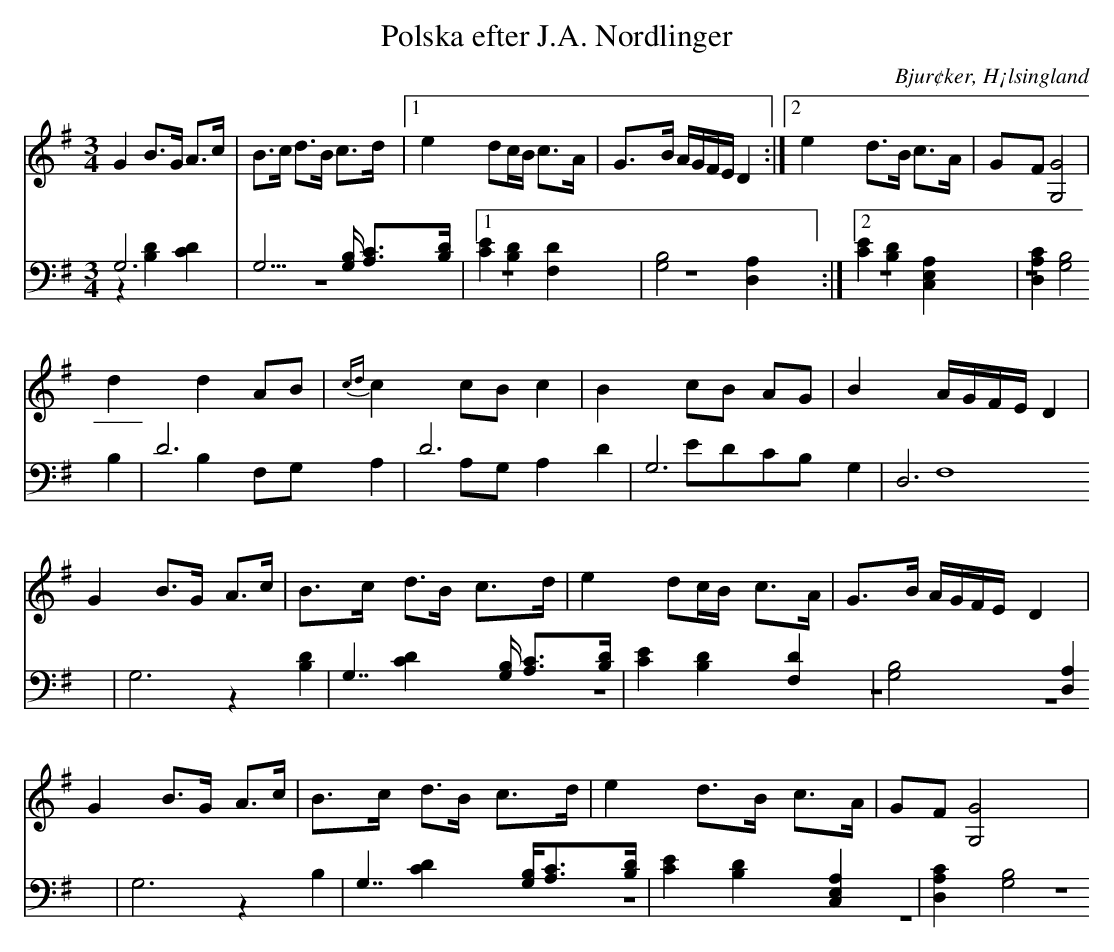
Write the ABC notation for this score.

X:1
T: Polska efter J.A. Nordlinger
O: Bjur¢ker, H¡lsingland
M: 3/4
L: 1/8
K: G
V:1
V:2
V:3 merge
V:1
G2 B>G A>c|B>c d>B c>d |1 e2 dc/B/ c>A| G>B A/G/F/E/ D2:|2 e2 d>B c>A|GF [G4G,4]  |
 d2 d2 AB|{c2/3d2/3}c2 cB c2|B2 cB AG|B2 A/G/F/E/ D2 |
G2 B>G A>c|B>c d>B c>d |e2 dc/B/ c>A|G>B A/G/F/E/ D2 |
G2 B>G A>c |B>c d>B c>d|e2 d>B c>A|GF [G,4G4] |
V:2 clef=bass
 G,6|G,9/2 [G,/B,/] [A,C]>[B,D]|1 [C2E2] [B,2D2] [F,2D2]| [G,4B,4] [D,2A,2]:|2 [C2E2] [B,2D2] [C,2E,2A,2]| [D,2A,2C2] [G,4B,4]|
D6 |D6 |G,6|D,6 |
G,6 | G,7/2 [G,/B,/] [A,C]>[B,D]| [C2E2] [B,2D2] [F,2D2]| [G,4B,4] [D,2A,2]|
G,6 |G,7/2 [G,/B,/][A,C]>[B,D]|[C2E2] [B,2D2] [C,2E,2A,2]|[D,2A,2C2] [G,4B,4] |
V:3 clef=bass
z2 [B,2D2] [C2D2]| z6|1 z6| z6:|2 z6|  z6|
B,2 B,2 F,G, |A,2 A,G, A,2 |D2 EDCB,|G,2 F,8 |
z2 [B,2D2] [C2D2]| z6 |z6 |z6|
z2 B,2 [C2D2] |z6|z6|z6|
